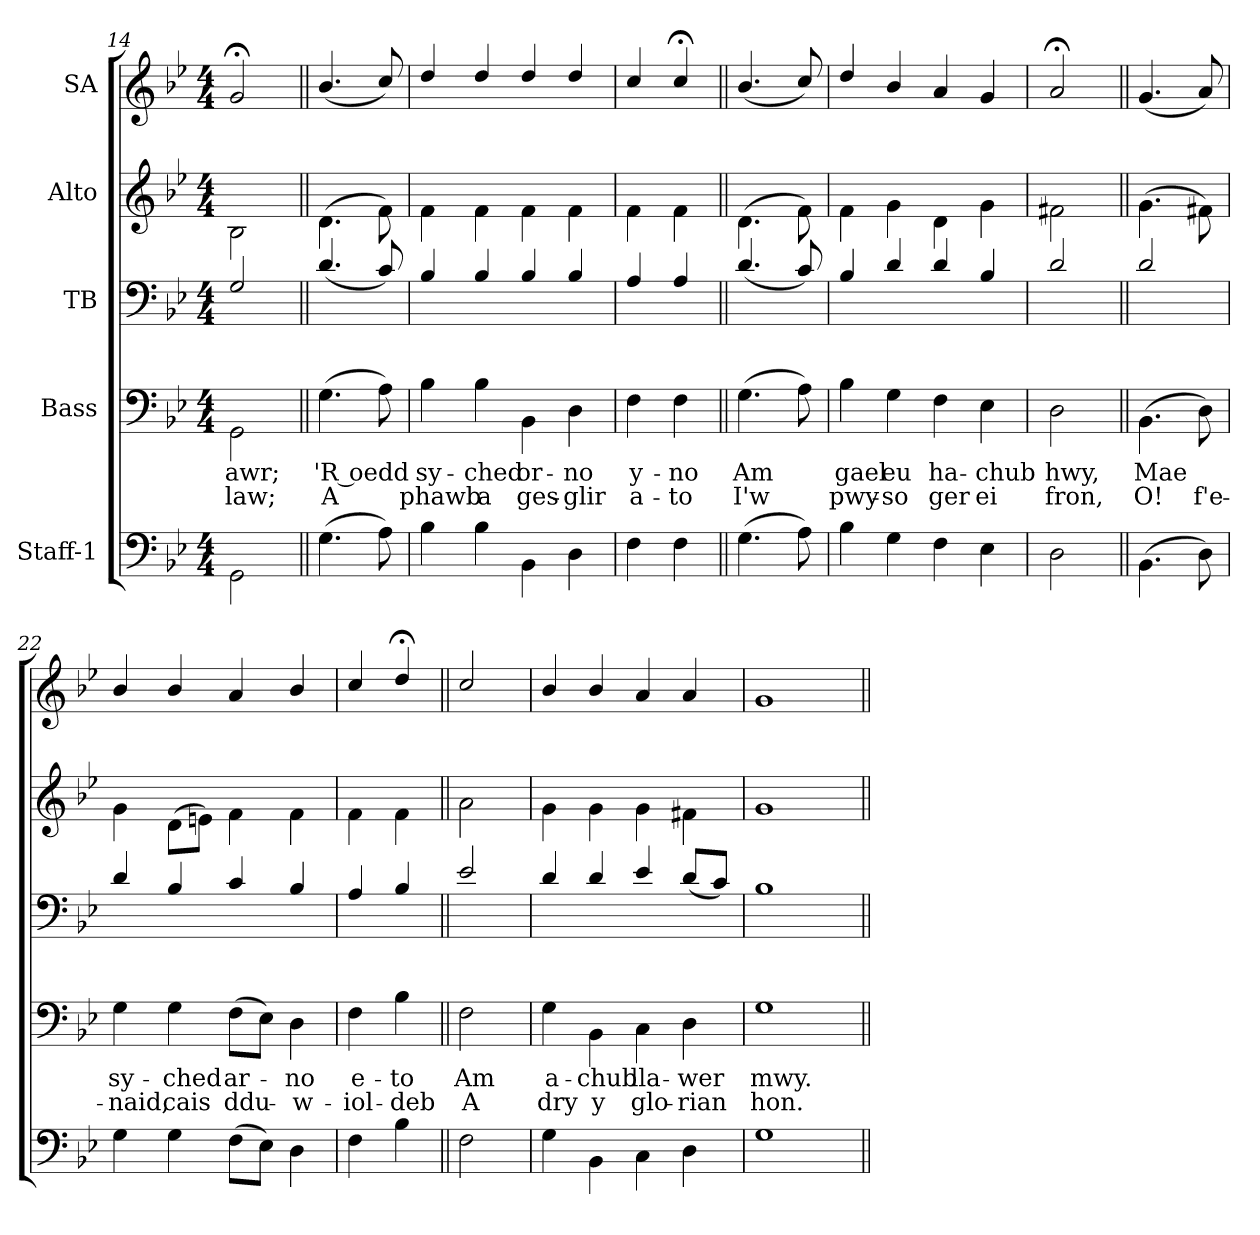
**kern	**kern	**text	**text	**kern	**kern	**kern
*part5	*part4	*part4	*part4	*part3	*part2	*part1
*staff5	*staff4	*staff4	*staff4	*staff3	*staff2	*staff1
*I"Staff-1	*I"Bass	*	*	*I"TB	*I"Alto	*I"SA
!!LO:LB:g=z
*clefF4	*clefF4	*	*	*clefF4	*clefG2	*clefG2
*k[b-e-]	*k[b-e-]	*	*	*k[b-e-]	*k[b-e-]	*k[b-e-]
*B-:	*B-:	*	*	*B-:	*B-:	*B-:
*M4/4	*M4/4	*	*	*M4/4	*M4/4	*M4/4
=14	=14	=14	=14	=14	=14	=14
!	!	!LO:LY:b	!LO:LY:b	!	!	!
2GG\	2GG\	awr;	law;	2G/	2B-\	2g;/
=15||	=15||	=15||	=15||	=15||	=15||	=15||
!	!	!LO:LY:b	!LO:LY:b	!	!	!
(>4.G\	(>4.G\	'R oedd	A	(<4.d/	(>4.d\	(<4.b-/
8A\)	8A\)	.	.	8c/)	8f\)	8cc/)
=16	=16	=16	=16	=16	=16	=16
!	!	!LO:LY:b	!LO:LY:b	!	!	!
4B-\	4B-\	sy-	phawb	4B-/	4f\	4dd/
!	!	!LO:LY:b	!LO:LY:b	!	!	!
4B-\	4B-\	-ched	a	4B-/	4f\	4dd/
!	!	!LO:LY:b	!LO:LY:b	!	!	!
4BB-\	4BB-\	or-	ges-	4B-/	4f\	4dd/
!	!	!LO:LY:b	!LO:LY:b	!	!	!
4D\	4D\	-no	-glir	4B-/	4f\	4dd/
=17	=17	=17	=17	=17	=17	=17
!	!	!LO:LY:b	!LO:LY:b	!	!	!
4F\	4F\	y-	a-	4A/	4f\	4cc/
!	!	!LO:LY:b	!LO:LY:b	!	!	!
4F\	4F\	-no	-to	4A/	4f\	4cc;</
=18||	=18||	=18||	=18||	=18||	=18||	=18||
!	!	!LO:LY:b	!LO:LY:b	!	!	!
(>4.G\	(>4.G\	Am	I'w	(<4.d/	(>4.d\	(<4.b-/
8A\)	8A\)	.	.	8c/)	8f\)	8cc/)
=19	=19	=19	=19	=19	=19	=19
!	!	!LO:LY:b	!LO:LY:b	!	!	!
4B-\	4B-\	gael	pwy-	4B-/	4f\	4dd/
!	!	!LO:LY:b	!LO:LY:b	!	!	!
4G\	4G\	eu	-so	4d/	4g\	4b-/
!	!	!LO:LY:b	!LO:LY:b	!	!	!
4F\	4F\	ha-	ger	4d/	4d\	4a/
!	!	!LO:LY:b	!LO:LY:b	!	!	!
4E-\	4E-\	-chub	ei	4B-/	4g\	4g/
=20	=20	=20	=20	=20	=20	=20
!	!	!LO:LY:b	!LO:LY:b	!	!	!
2D\	2D\	hwy,	fron,	2d/	2f#X\	2a;/
=21||	=21||	=21||	=21||	=21||	=21||	=21||
!	!	!LO:LY:b	!LO:LY:b	!	!	!
(>4.BB-\	(>4.BB-\	Mae	O!	2d/	(>4.g\	(<4.g/
!	!	!	!LO:LY:b	!	!	!
8D\)	8D\)	.	f'e-	.	8f#X\)	8a/)
!!LO:PB:g=z
=22	=22	=22	=22	=22	=22	=22
!	!	!LO:LY:b	!LO:LY:b	!	!	!
4G\	4G\	sy-	-naid,	4d/	4g\	4b-/
!	!	!LO:LY:b	!LO:LY:b	!	!	!
4G\	4G\	-ched	cais	4B-/	(<8d\L	4b-/
.	.	.	.	.	8en\J)	.
!	!	!LO:LY:b	!LO:LY:b	!	!	!
(>8F\L	(>8F\L	ar-	ddu-	4c/	4f\	4a/
8E-\J)	8E-\J)	.	.	.	.	.
!	!	!LO:LY:b	!LO:LY:b	!	!	!
4D\	4D\	-no	-w-	4B-/	4f\	4b-/
=23	=23	=23	=23	=23	=23	=23
!	!	!LO:LY:b	!LO:LY:b	!	!	!
4F\	4F\	e-	-iol-	4A/	4f\	4cc/
!	!	!LO:LY:b	!LO:LY:b	!	!	!
4B-\	4B-\	-to	-deb	4B-/	4f\	4dd;</
=24||	=24||	=24||	=24||	=24||	=24||	=24||
!	!	!LO:LY:b	!LO:LY:b	!	!	!
2F\	2F\	Am	A	2e-/	2a\	2cc/
=25	=25	=25	=25	=25	=25	=25
!	!	!LO:LY:b	!LO:LY:b	!	!	!
4G\	4G\	a-	dry	4d/	4g\	4b-/
!	!	!LO:LY:b	!LO:LY:b	!	!	!
4BB-\	4BB-\	-chub	y	4d/	4g\	4b-/
!	!	!LO:LY:b	!LO:LY:b	!	!	!
4C\	4C\	lla-	glo-	4e-/	4g\	4a/
!	!	!LO:LY:b	!LO:LY:b	!	!	!
4D\	4D\	-wer	-rian	(>8d/L	4f#X\	4a/
.	.	.	.	8c/J)	.	.
=26	=26	=26	=26	=26	=26	=26
!	!	!LO:LY:b	!LO:LY:b	!	!	!
1G	1G	mwy.	hon.	1B-	1g	1g
=||	=||	=||	=||	=||	=||	=||
*-	*-	*-	*-	*-	*-	*-
